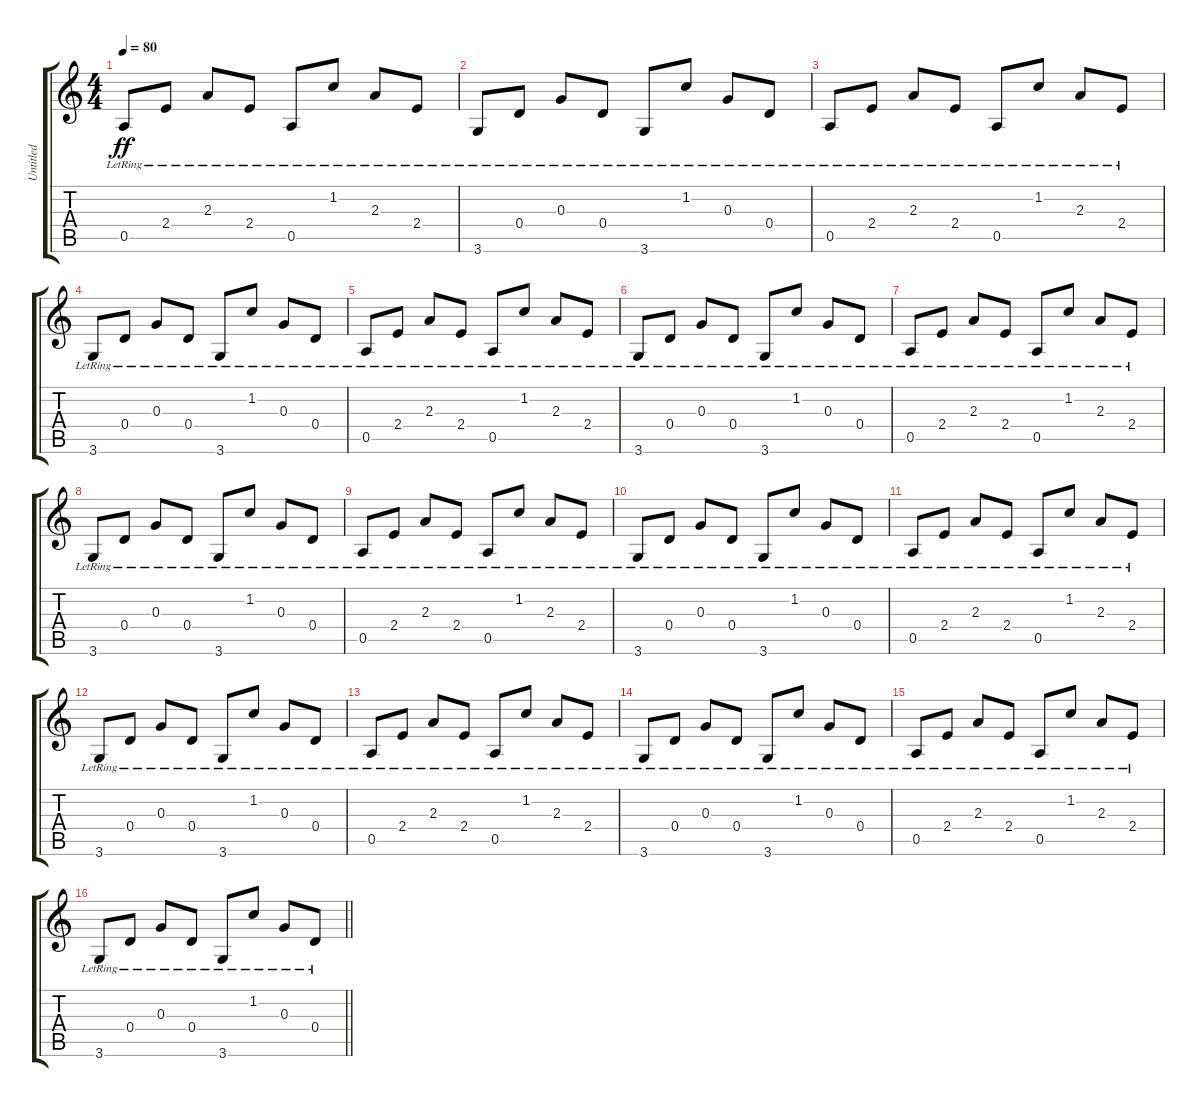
\track ("Untitled" "Untitled") {instrument electricguitarjazz}
\staff {score tabs}
\tuning (E4 B3 G3 D3 A2 E2) {hide}
\ts (4 4)
\tempo 80
\clef g2
\ks c
0.5{lr}.8{dy ff} 2.4{lr}.8 2.3{lr}.8 2.4{lr}.8 0.5{lr}.8 1.2{lr}.8 2.3{lr}.8 2.4{lr}.8 |
3.6{lr}.8 0.4{lr}.8 0.3{lr}.8 0.4{lr}.8 3.6{lr}.8 1.2{lr}.8 0.3{lr}.8 0.4{lr}.8 |
0.5{lr}.8 2.4{lr}.8 2.3{lr}.8 2.4{lr}.8 0.5{lr}.8 1.2{lr}.8 2.3{lr}.8 2.4{lr}.8 |
3.6{lr}.8 0.4{lr}.8 0.3{lr}.8 0.4{lr}.8 3.6{lr}.8 1.2{lr}.8 0.3{lr}.8 0.4{lr}.8 |
0.5{lr}.8 2.4{lr}.8 2.3{lr}.8 2.4{lr}.8 0.5{lr}.8 1.2{lr}.8 2.3{lr}.8 2.4{lr}.8 |
3.6{lr}.8 0.4{lr}.8 0.3{lr}.8 0.4{lr}.8 3.6{lr}.8 1.2{lr}.8 0.3{lr}.8 0.4{lr}.8 |
0.5{lr}.8 2.4{lr}.8 2.3{lr}.8 2.4{lr}.8 0.5{lr}.8 1.2{lr}.8 2.3{lr}.8 2.4{lr}.8 |
3.6{lr}.8 0.4{lr}.8 0.3{lr}.8 0.4{lr}.8 3.6{lr}.8 1.2{lr}.8 0.3{lr}.8 0.4{lr}.8 |
0.5{lr}.8 2.4{lr}.8 2.3{lr}.8 2.4{lr}.8 0.5{lr}.8 1.2{lr}.8 2.3{lr}.8 2.4{lr}.8 |
3.6{lr}.8 0.4{lr}.8 0.3{lr}.8 0.4{lr}.8 3.6{lr}.8 1.2{lr}.8 0.3{lr}.8 0.4{lr}.8 |
0.5{lr}.8 2.4{lr}.8 2.3{lr}.8 2.4{lr}.8 0.5{lr}.8 1.2{lr}.8 2.3{lr}.8 2.4{lr}.8 |
3.6{lr}.8 0.4{lr}.8 0.3{lr}.8 0.4{lr}.8 3.6{lr}.8 1.2{lr}.8 0.3{lr}.8 0.4{lr}.8 |
0.5{lr}.8 2.4{lr}.8 2.3{lr}.8 2.4{lr}.8 0.5{lr}.8 1.2{lr}.8 2.3{lr}.8 2.4{lr}.8 |
3.6{lr}.8 0.4{lr}.8 0.3{lr}.8 0.4{lr}.8 3.6{lr}.8 1.2{lr}.8 0.3{lr}.8 0.4{lr}.8 |
0.5{lr}.8 2.4{lr}.8 2.3{lr}.8 2.4{lr}.8 0.5{lr}.8 1.2{lr}.8 2.3{lr}.8 2.4{lr}.8 |
\barLineRight lightlight
3.6{lr}.8 0.4{lr}.8 0.3{lr}.8 0.4{lr}.8 3.6{lr}.8 1.2{lr}.8 0.3{lr}.8 0.4{lr}.8
